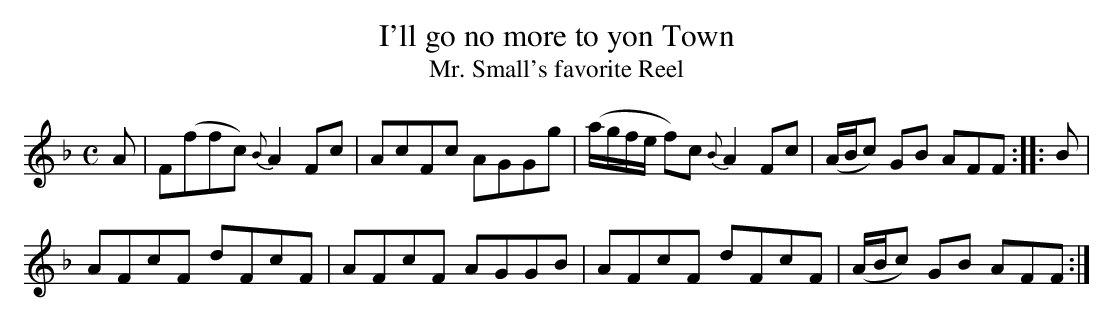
X:1
T:I'll go no more to yon Town
T:Mr. Small's favorite Reel
L:1/8
M:C
K:F
A|F(ffc) {B}A2 Fc|AcFc AGGg|(a/g/f/e/ f)c {B}A2 Fc|(A/B/c) GB AFF::B|
  AFcF      dFcF |AFcF AGGB| AFcF            dFcF |(A/B/c) GB AFF:|
